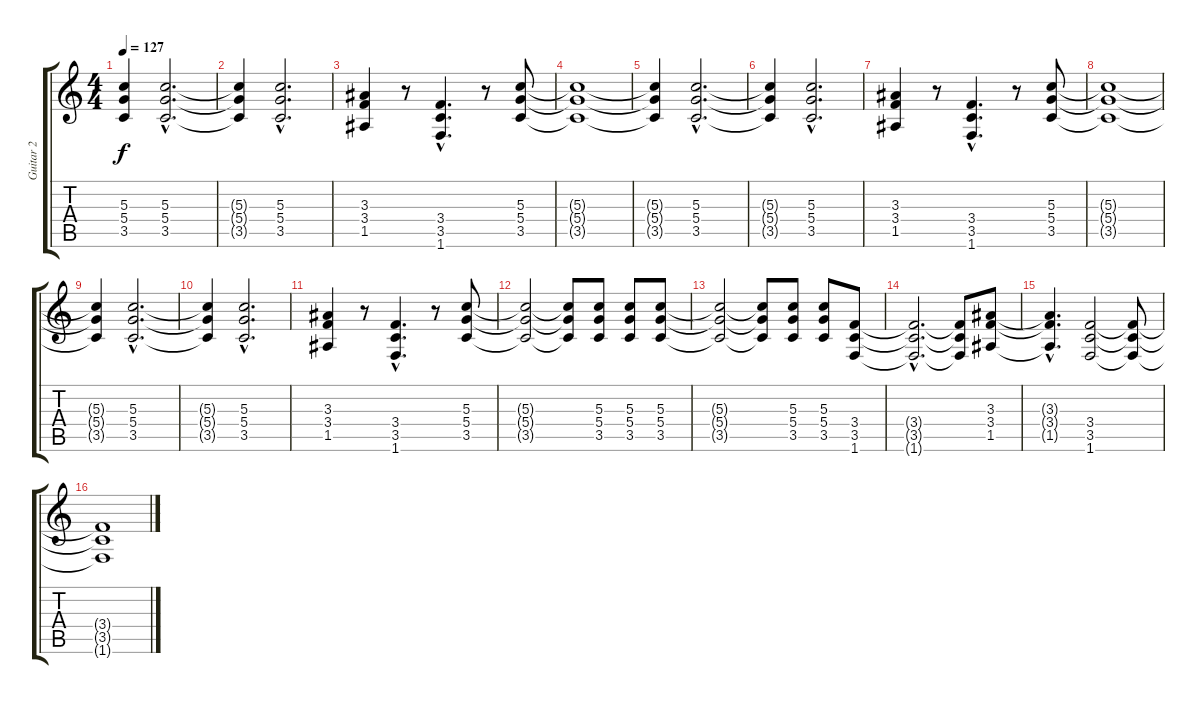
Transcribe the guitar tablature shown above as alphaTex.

\track ("Guitar 2" "Guitar 2") {instrument distortionguitar}
\staff {score tabs}
\tuning (E4 B3 G3 D3 A2 E2) {hide}
\ts (4 4)
\tempo 127
\clef g2
\ks c
(5.3{t} 5.4{t} 3.5{t}).4{dy f} (5.3{hac} 5.4{hac} 3.5{hac}).2{d} |
(5.3{t} 5.4{t} 3.5{t}).4 (5.3{hac} 5.4{hac} 3.5{hac}).2{d} |
(3.3 3.4 1.5).4 r.8 (3.4{hac} 3.5{hac} 1.6{hac}).4{d} r.8 (5.3 5.4 3.5).8 |
(5.3{t} 5.4{t} 3.5{t}).1 |
(5.3{t} 5.4{t} 3.5{t}).4 (5.3{hac} 5.4{hac} 3.5{hac}).2{d} |
(5.3{t} 5.4{t} 3.5{t}).4 (5.3{hac} 5.4{hac} 3.5{hac}).2{d} |
(3.3 3.4 1.5).4 r.8 (3.4{hac} 3.5{hac} 1.6{hac}).4{d} r.8 (5.3 5.4 3.5).8 |
(5.3{t} 5.4{t} 3.5{t}).1 |
(5.3{t} 5.4{t} 3.5{t}).4 (5.3{hac} 5.4{hac} 3.5{hac}).2{d} |
(5.3{t} 5.4{t} 3.5{t}).4 (5.3{hac} 5.4{hac} 3.5{hac}).2{d} |
(3.3 3.4 1.5).4 r.8 (3.4{hac} 3.5{hac} 1.6{hac}).4{d} r.8 (5.3 5.4 3.5).8 |
(5.3{t} 5.4{t} 3.5{t}).2 (5.3{t} 5.4{t} 3.5{t}).8 (5.3 5.4 3.5).8 (5.3 5.4 3.5).8 (5.3 5.4 3.5).8 |
(5.3{t} 5.4{t} 3.5{t}).2 (5.3{t} 5.4{t} 3.5{t}).8 (5.3 5.4 3.5).8 (5.3 5.4 3.5).8 (3.4 3.5 1.6).8 |
(3.4{hac t} 3.5{hac t} 1.6{hac t}).2{d} (3.4{t} 3.5{t} 1.6{t}).8 (3.3 3.4 1.5).8 |
(3.3{hac t} 3.4{hac t} 1.5{hac t}).4{d} (3.4 3.5 1.6).2 (3.4{t} 3.5{t} 1.6{t}).8 |
(3.4{t} 3.5{t} 1.6{t}).1
